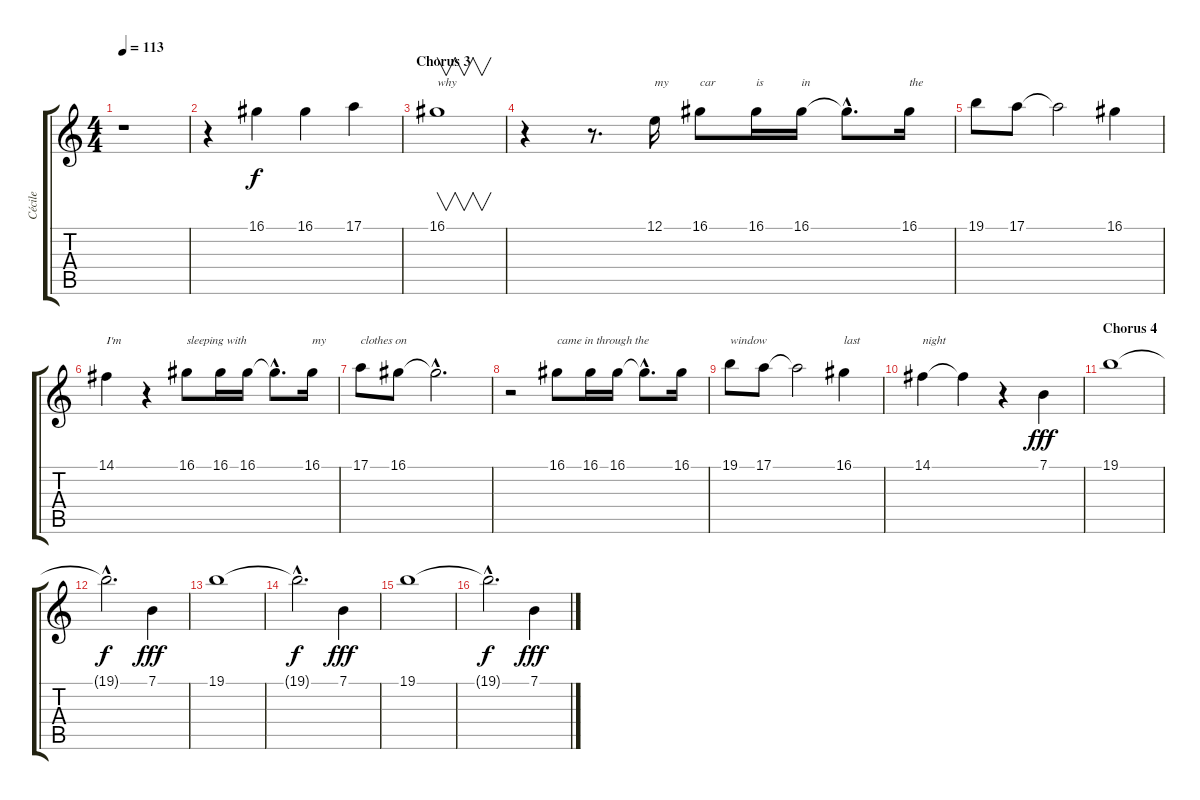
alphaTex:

\track ("Cécile" "Cécile") {instrument synthvoice}
\staff {score tabs}
\tuning (E4 B3 G3 D3 A2 E2) {hide}
\ts (4 4)
\tempo 113
\clef g2
\ks c
r.1{dy f} |
r.4 16.1.4 16.1.4 17.1.4 |
\section ("" "Chorus 3")
16.1.1{v txt "why"} |
r.4 r.8{d} 12.1.16{txt "my"} 16.1.8{txt "car"} 16.1.16{txt "is"} 16.1.16{txt "in"} 16.1{hac t}.8{d} 16.1.16{txt "the"} |
19.1.8 17.1.8 17.1{t}.2 16.1.4 |
14.1.4{txt "I'm"} r.4 16.1.8{txt "sleeping with"} 16.1.16 16.1.16 16.1{hac t}.8{d} 16.1.16{txt "my"} |
17.1.8{txt "clothes on"} 16.1.8 16.1{hac t}.2{d} |
r.2 16.1.8{txt "came in through the"} 16.1.16 16.1.16 16.1{hac t}.8{d} 16.1.16 |
19.1.8{txt "window"} 17.1.8 17.1{t}.2 16.1.4{txt "last"} |
14.1.4{txt "night"} 14.1{t}.4 r.4 7.1.4{dy fff} |
\section ("" "Chorus 4")
19.1.1 |
19.1{hac t}.2{d dy f} 7.1.4{dy fff} |
19.1.1 |
19.1{hac t}.2{d dy f} 7.1.4{dy fff} |
19.1.1 |
19.1{hac t}.2{d dy f} 7.1.4{dy fff}
